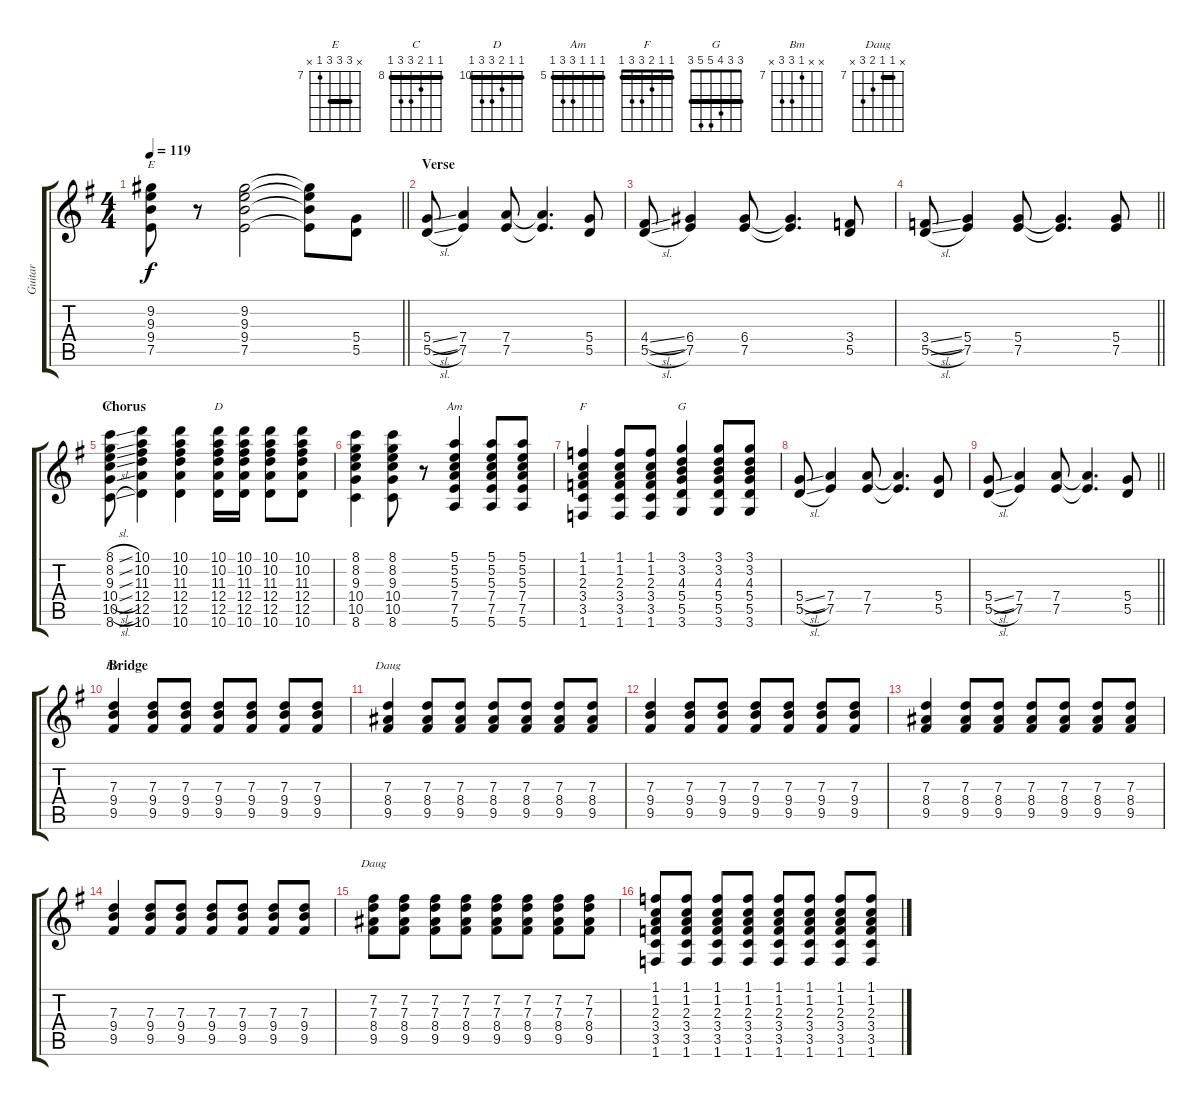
\track ("Guitar" "Guitar") {instrument distortionguitar}
\staff {score tabs}
\tuning (E4 B3 G3 D3 A2 E2) {hide}
\chord ("E" x 9 9 9 7 x) {firstfret 7 barre 9}
\chord ("C" 8 8 9 10 10 8) {firstfret 8 barre 8}
\chord ("D" 10 10 11 12 12 10) {firstfret 10 barre 10}
\chord ("Am" 5 5 5 7 7 5) {firstfret 5 barre 5}
\chord ("F" 1 1 2 3 3 1) {barre 1}
\chord ("G" 3 3 4 5 5 3) {barre 3}
\chord ("Bm" x x 7 9 9 x) {firstfret 7}
\chord ("Daug" x x 7 8 9 x) {firstfret 7}
\chord ("Daug" x 7 7 8 9 x) {firstfret 7 barre 7}
\ts (4 4)
\tempo 119
\clef g2
\barLineRight lightlight
\ks g
(9.2 9.3 9.4 7.5).8{ch "E" dy f} r.8 (9.2 9.3 9.4 7.5).2 (9.2{t} 9.3{t} 9.4{t} 7.5{t}).8 (5.4 5.5).8 |
\section ("" "Verse")
(5.4{sl} 5.5{sl}).8 (7.4 7.5).4 (7.4 7.5).8 (7.4{t} 7.5{t}).4{d} (5.4 5.5).8 |
(4.4{sl} 5.5{sl}).8 (6.4 7.5).4 (6.4 7.5).8 (6.4{t} 7.5{t}).4{d} (3.4 5.5).8 |
\barLineRight lightlight
(3.4{sl} 5.5{sl}).8 (5.4 7.5).4 (5.4 7.5).8 (5.4{t} 7.5{t}).4{d} (5.4 7.5).8 |
\section ("" "Chorus")
(8.1{sl} 8.2{sl} 9.3{sl} 10.4{sl} 10.5{sl} 8.6{sl}).8{ch "C"} (10.1 10.2 11.3 12.4 12.5 10.6).4 (10.1 10.2 11.3 12.4 12.5 10.6).4 (10.1 10.2 11.3 12.4 12.5 10.6).16{ch "D"} (10.1 10.2 11.3 12.4 12.5 10.6).16 (10.1 10.2 11.3 12.4 12.5 10.6).8 (10.1 10.2 11.3 12.4 12.5 10.6).8 |
(8.1 8.2 9.3 10.4 10.5 8.6).4 (8.1 8.2 9.3 10.4 10.5 8.6).8 r.8 (5.1 5.2 5.3 7.4 7.5 5.6).4{ch "Am"} (5.1 5.2 5.3 7.4 7.5 5.6).8 (5.1 5.2 5.3 7.4 7.5 5.6).8 |
(1.1 1.2 2.3 3.4 3.5 1.6).4{ch "F"} (1.1 1.2 2.3 3.4 3.5 1.6).8 (1.1 1.2 2.3 3.4 3.5 1.6).8 (3.1 3.2 4.3 5.4 5.5 3.6).4{ch "G"} (3.1 3.2 4.3 5.4 5.5 3.6).8 (3.1 3.2 4.3 5.4 5.5 3.6).8 |
(5.4{sl} 5.5{sl}).8 (7.4 7.5).4 (7.4 7.5).8 (7.4{t} 7.5{t}).4{d} (5.4 5.5).8 |
\barLineRight lightlight
(5.4{sl} 5.5{sl}).8 (7.4 7.5).4 (7.4 7.5).8 (7.4{t} 7.5{t}).4{d} (5.4 5.5).8 |
\section ("" "Bridge")
(7.3 9.4 9.5).4{ch "Bm"} (7.3 9.4 9.5).8 (7.3 9.4 9.5).8 (7.3 9.4 9.5).8 (7.3 9.4 9.5).8 (7.3 9.4 9.5).8 (7.3 9.4 9.5).8 |
(7.3 8.4 9.5).4{ch "Daug"} (7.3 8.4 9.5).8 (7.3 8.4 9.5).8 (7.3 8.4 9.5).8 (7.3 8.4 9.5).8 (7.3 8.4 9.5).8 (7.3 8.4 9.5).8 |
(7.3 9.4 9.5).4 (7.3 9.4 9.5).8 (7.3 9.4 9.5).8 (7.3 9.4 9.5).8 (7.3 9.4 9.5).8 (7.3 9.4 9.5).8 (7.3 9.4 9.5).8 |
(7.3 8.4 9.5).4 (7.3 8.4 9.5).8 (7.3 8.4 9.5).8 (7.3 8.4 9.5).8 (7.3 8.4 9.5).8 (7.3 8.4 9.5).8 (7.3 8.4 9.5).8 |
(7.3 9.4 9.5).4 (7.3 9.4 9.5).8 (7.3 9.4 9.5).8 (7.3 9.4 9.5).8 (7.3 9.4 9.5).8 (7.3 9.4 9.5).8 (7.3 9.4 9.5).8 |
(7.2 7.3 8.4 9.5).8{ch "Daug"} (7.2 7.3 8.4 9.5).8 (7.2 7.3 8.4 9.5).8 (7.2 7.3 8.4 9.5).8 (7.2 7.3 8.4 9.5).8 (7.2 7.3 8.4 9.5).8 (7.2 7.3 8.4 9.5).8 (7.2 7.3 8.4 9.5).8 |
(1.1 1.2 2.3 3.4 3.5 1.6).8 (1.1 1.2 2.3 3.4 3.5 1.6).8 (1.1 1.2 2.3 3.4 3.5 1.6).8 (1.1 1.2 2.3 3.4 3.5 1.6).8 (1.1 1.2 2.3 3.4 3.5 1.6).8 (1.1 1.2 2.3 3.4 3.5 1.6).8 (1.1 1.2 2.3 3.4 3.5 1.6).8 (1.1 1.2 2.3 3.4 3.5 1.6).8
